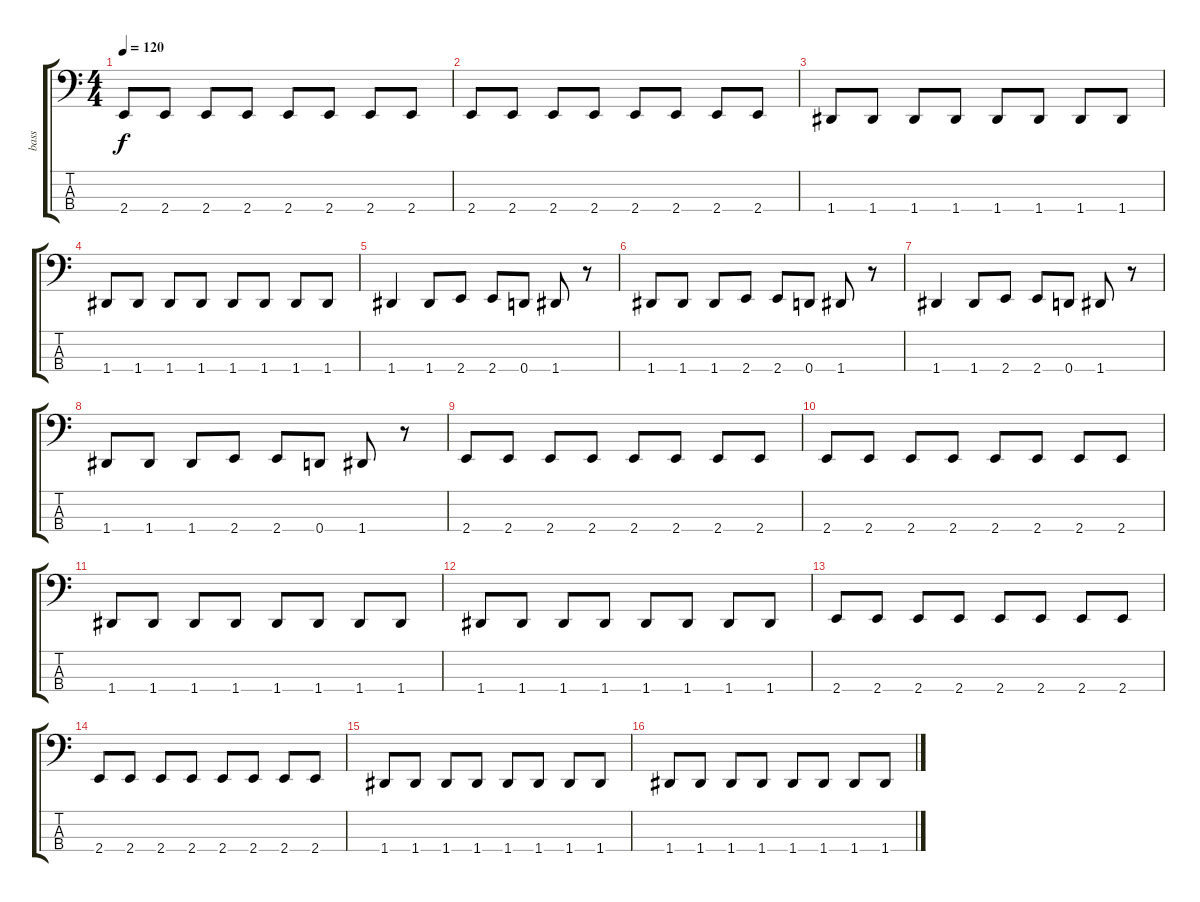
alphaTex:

\track ("bass" "bass") {instrument electricbassfinger}
\staff {score tabs}
\tuning (F2 C2 G1 D1) {hide}
\ts (4 4)
\tempo 120
\clef f4
\ks c
2.4.8{dy f} 2.4.8 2.4.8 2.4.8 2.4.8 2.4.8 2.4.8 2.4.8 |
2.4.8 2.4.8 2.4.8 2.4.8 2.4.8 2.4.8 2.4.8 2.4.8 |
1.4.8 1.4.8 1.4.8 1.4.8 1.4.8 1.4.8 1.4.8 1.4.8 |
1.4.8 1.4.8 1.4.8 1.4.8 1.4.8 1.4.8 1.4.8 1.4.8 |
1.4.4 1.4.8 2.4.8 2.4.8 0.4.8 1.4.8 r.8 |
1.4.8 1.4.8 1.4.8 2.4.8 2.4.8 0.4.8 1.4.8 r.8 |
1.4.4 1.4.8 2.4.8 2.4.8 0.4.8 1.4.8 r.8 |
1.4.8 1.4.8 1.4.8 2.4.8 2.4.8 0.4.8 1.4.8 r.8 |
2.4.8 2.4.8 2.4.8 2.4.8 2.4.8 2.4.8 2.4.8 2.4.8 |
2.4.8 2.4.8 2.4.8 2.4.8 2.4.8 2.4.8 2.4.8 2.4.8 |
1.4.8 1.4.8 1.4.8 1.4.8 1.4.8 1.4.8 1.4.8 1.4.8 |
1.4.8 1.4.8 1.4.8 1.4.8 1.4.8 1.4.8 1.4.8 1.4.8 |
2.4.8 2.4.8 2.4.8 2.4.8 2.4.8 2.4.8 2.4.8 2.4.8 |
2.4.8 2.4.8 2.4.8 2.4.8 2.4.8 2.4.8 2.4.8 2.4.8 |
1.4.8 1.4.8 1.4.8 1.4.8 1.4.8 1.4.8 1.4.8 1.4.8 |
1.4.8 1.4.8 1.4.8 1.4.8 1.4.8 1.4.8 1.4.8 1.4.8
